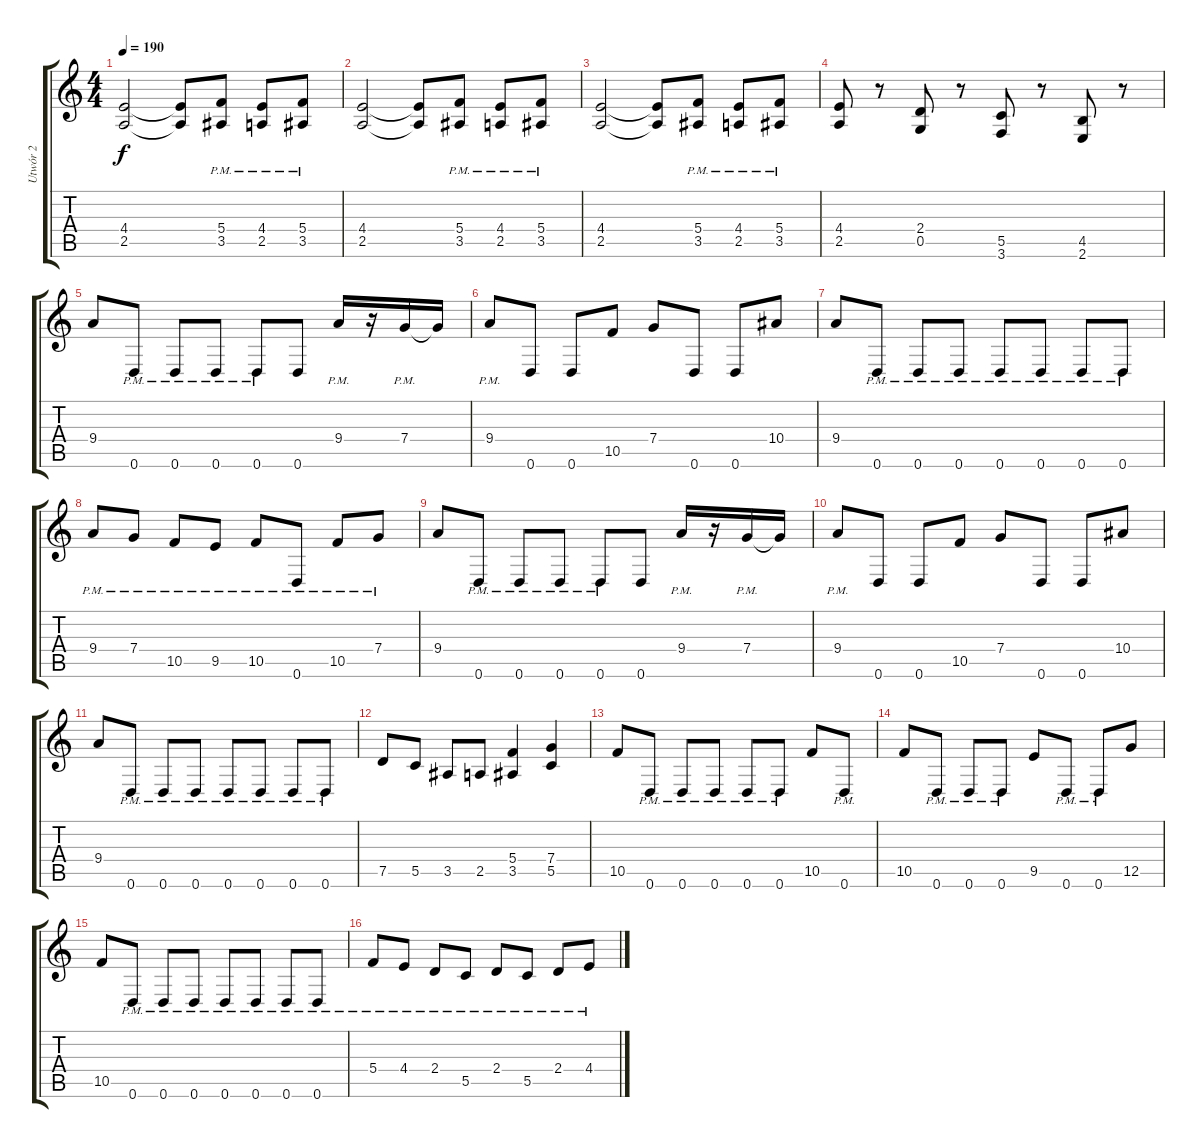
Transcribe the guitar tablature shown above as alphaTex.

\track ("Utwór 2" "Utwór 2") {instrument distortionguitar}
\staff {score tabs}
\tuning (D4 A3 F3 C3 G2 D2) {hide}
\ts (4 4)
\tempo 190
\clef g2
\ks c
(4.4 2.5).2{dy f} (4.4{t} 2.5{t}).8 (5.4{pm} 3.5{pm}).8 (4.4{pm} 2.5{pm}).8 (5.4{pm} 3.5{pm}).8 |
(4.4 2.5).2 (4.4{t} 2.5{t}).8 (5.4{pm} 3.5{pm}).8 (4.4{pm} 2.5{pm}).8 (5.4{pm} 3.5{pm}).8 |
(4.4 2.5).2 (4.4{t} 2.5{t}).8 (5.4{pm} 3.5{pm}).8 (4.4{pm} 2.5{pm}).8 (5.4{pm} 3.5{pm}).8 |
(4.4 2.5).8 r.8 (2.4 0.5).8 r.8 (5.5 3.6).8 r.8 (4.5 2.6).8 r.8 |
9.4.8 0.6{pm}.8 0.6{pm}.8 0.6{pm}.8 0.6{pm}.8 0.6.8 9.4{pm}.16 r.16 7.4{pm}.16 7.4{t}.16 |
9.4{pm}.8 0.6.8 0.6.8 10.5.8 7.4.8 0.6.8 0.6.8 10.4.8 |
9.4.8 0.6{pm}.8 0.6{pm}.8 0.6{pm}.8 0.6{pm}.8 0.6{pm}.8 0.6{pm}.8 0.6{pm}.8 |
9.4{pm}.8 7.4{pm}.8 10.5{pm}.8 9.5{pm}.8 10.5{pm}.8 0.6{pm}.8 10.5{pm}.8 7.4{pm}.8 |
9.4.8 0.6{pm}.8 0.6{pm}.8 0.6{pm}.8 0.6{pm}.8 0.6.8 9.4{pm}.16 r.16 7.4{pm}.16 7.4{t}.16 |
9.4{pm}.8 0.6.8 0.6.8 10.5.8 7.4.8 0.6.8 0.6.8 10.4.8 |
9.4.8 0.6{pm}.8 0.6{pm}.8 0.6{pm}.8 0.6{pm}.8 0.6{pm}.8 0.6{pm}.8 0.6{pm}.8 |
7.5.8 5.5.8 3.5.8 2.5.8 (5.4 3.5).4 (7.4 5.5).4 |
10.5.8 0.6{pm}.8 0.6{pm}.8 0.6{pm}.8 0.6{pm}.8 0.6{pm}.8 10.5.8 0.6{pm}.8 |
10.5.8 0.6{pm}.8 0.6{pm}.8 0.6{pm}.8 9.5.8 0.6{pm}.8 0.6{pm}.8 12.5.8 |
10.5.8 0.6{pm}.8 0.6{pm}.8 0.6{pm}.8 0.6{pm}.8 0.6{pm}.8 0.6{pm}.8 0.6{pm}.8 |
5.4{pm}.8 4.4{pm}.8 2.4{pm}.8 5.5{pm}.8 2.4{pm}.8 5.5{pm}.8 2.4{pm}.8 4.4{pm}.8
